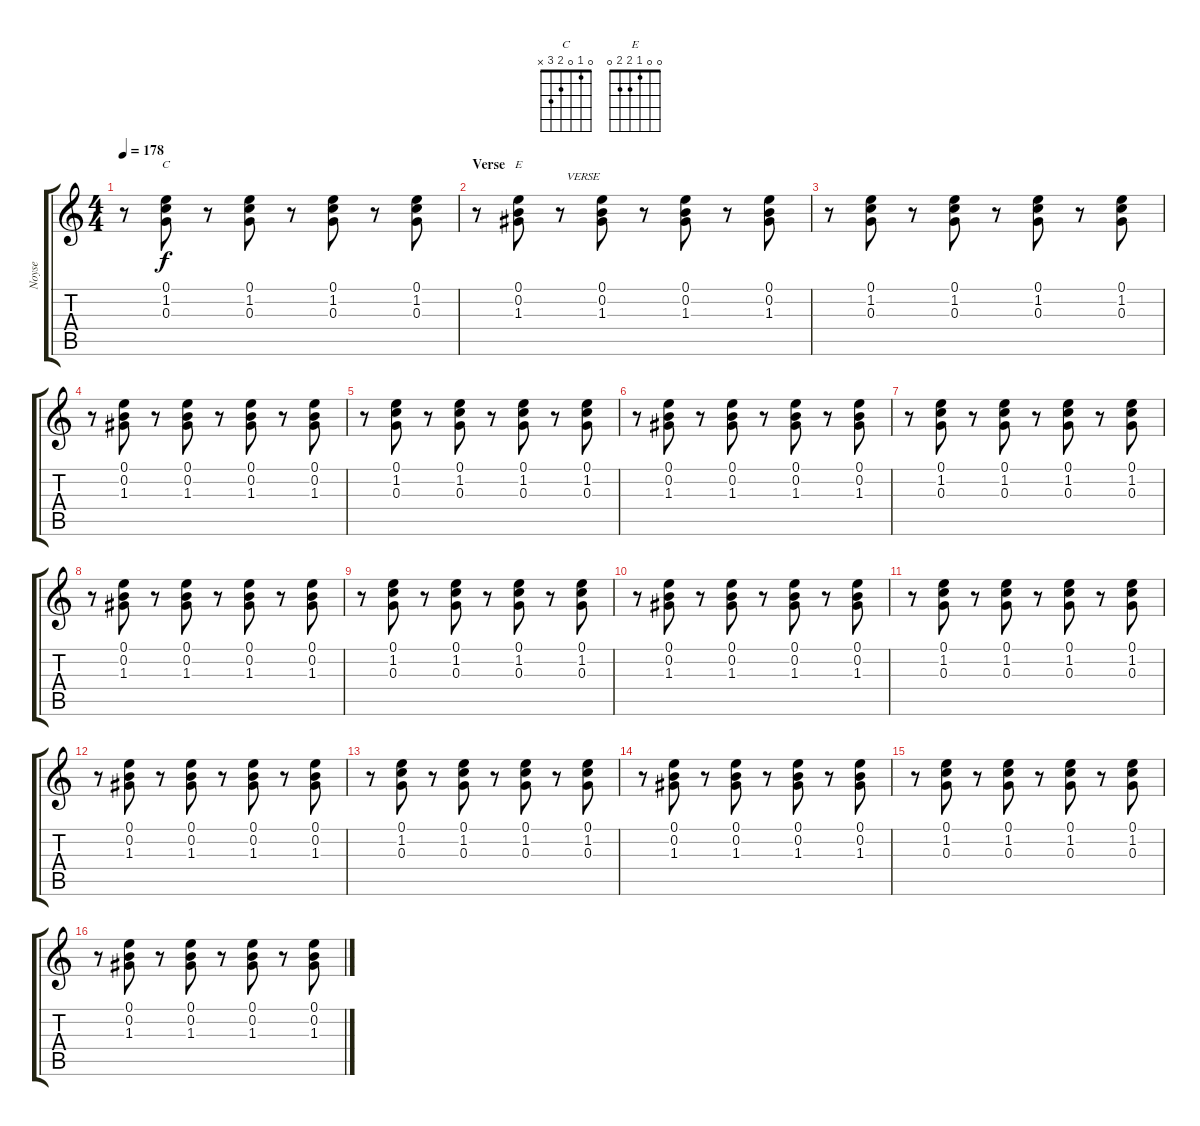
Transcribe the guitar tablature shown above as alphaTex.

\track ("Noyse" "Noyse") {instrument electricguitarclean}
\staff {score tabs}
\tuning (E4 B3 G3 D3 A2 E2) {hide}
\chord ("C" 0 1 0 2 3 x)
\chord ("E" 0 0 1 2 2 0)
\ts (4 4)
\tempo 178
\clef g2
\ks c
r.8{dy f} (0.1 1.2 0.3).8{ch "C"} r.8 (0.1 1.2 0.3).8 r.8 (0.1 1.2 0.3).8 r.8 (0.1 1.2 0.3).8 |
\section ("" "Verse")
r.8 (0.1 0.2 1.3).8{ch "E"} r.8{txt "  VERSE"} (0.1 0.2 1.3).8 r.8 (0.1 0.2 1.3).8 r.8 (0.1 0.2 1.3).8 |
r.8 (0.1 1.2 0.3).8 r.8 (0.1 1.2 0.3).8 r.8 (0.1 1.2 0.3).8 r.8 (0.1 1.2 0.3).8 |
r.8 (0.1 0.2 1.3).8 r.8 (0.1 0.2 1.3).8 r.8 (0.1 0.2 1.3).8 r.8 (0.1 0.2 1.3).8 |
r.8 (0.1 1.2 0.3).8 r.8 (0.1 1.2 0.3).8 r.8 (0.1 1.2 0.3).8 r.8 (0.1 1.2 0.3).8 |
r.8 (0.1 0.2 1.3).8 r.8 (0.1 0.2 1.3).8 r.8 (0.1 0.2 1.3).8 r.8 (0.1 0.2 1.3).8 |
r.8 (0.1 1.2 0.3).8 r.8 (0.1 1.2 0.3).8 r.8 (0.1 1.2 0.3).8 r.8 (0.1 1.2 0.3).8 |
r.8 (0.1 0.2 1.3).8 r.8 (0.1 0.2 1.3).8 r.8 (0.1 0.2 1.3).8 r.8 (0.1 0.2 1.3).8 |
r.8 (0.1 1.2 0.3).8 r.8 (0.1 1.2 0.3).8 r.8 (0.1 1.2 0.3).8 r.8 (0.1 1.2 0.3).8 |
r.8 (0.1 0.2 1.3).8 r.8 (0.1 0.2 1.3).8 r.8 (0.1 0.2 1.3).8 r.8 (0.1 0.2 1.3).8 |
r.8 (0.1 1.2 0.3).8 r.8 (0.1 1.2 0.3).8 r.8 (0.1 1.2 0.3).8 r.8 (0.1 1.2 0.3).8 |
r.8 (0.1 0.2 1.3).8 r.8 (0.1 0.2 1.3).8 r.8 (0.1 0.2 1.3).8 r.8 (0.1 0.2 1.3).8 |
r.8 (0.1 1.2 0.3).8 r.8 (0.1 1.2 0.3).8 r.8 (0.1 1.2 0.3).8 r.8 (0.1 1.2 0.3).8 |
r.8 (0.1 0.2 1.3).8 r.8 (0.1 0.2 1.3).8 r.8 (0.1 0.2 1.3).8 r.8 (0.1 0.2 1.3).8 |
r.8 (0.1 1.2 0.3).8 r.8 (0.1 1.2 0.3).8 r.8 (0.1 1.2 0.3).8 r.8 (0.1 1.2 0.3).8 |
r.8 (0.1 0.2 1.3).8 r.8 (0.1 0.2 1.3).8 r.8 (0.1 0.2 1.3).8 r.8 (0.1 0.2 1.3).8
